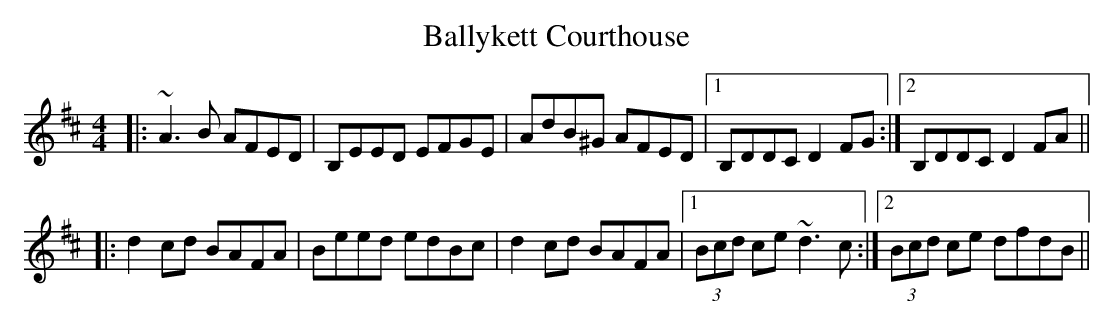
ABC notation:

X:1
T: Ballykett Courthouse
M: 4/4
L: 1/8
K: Dmaj
|:~A3B AFED|B,EED EFGE|AdB^G AFED|1 B,DDC D2FG:|2 B,DDC D2FA||
|:d2cd BAFA|Beed edBc|d2cd BAFA|1 (3Bcd ce ~d3c:|2 (3Bcd ce dfdB||
